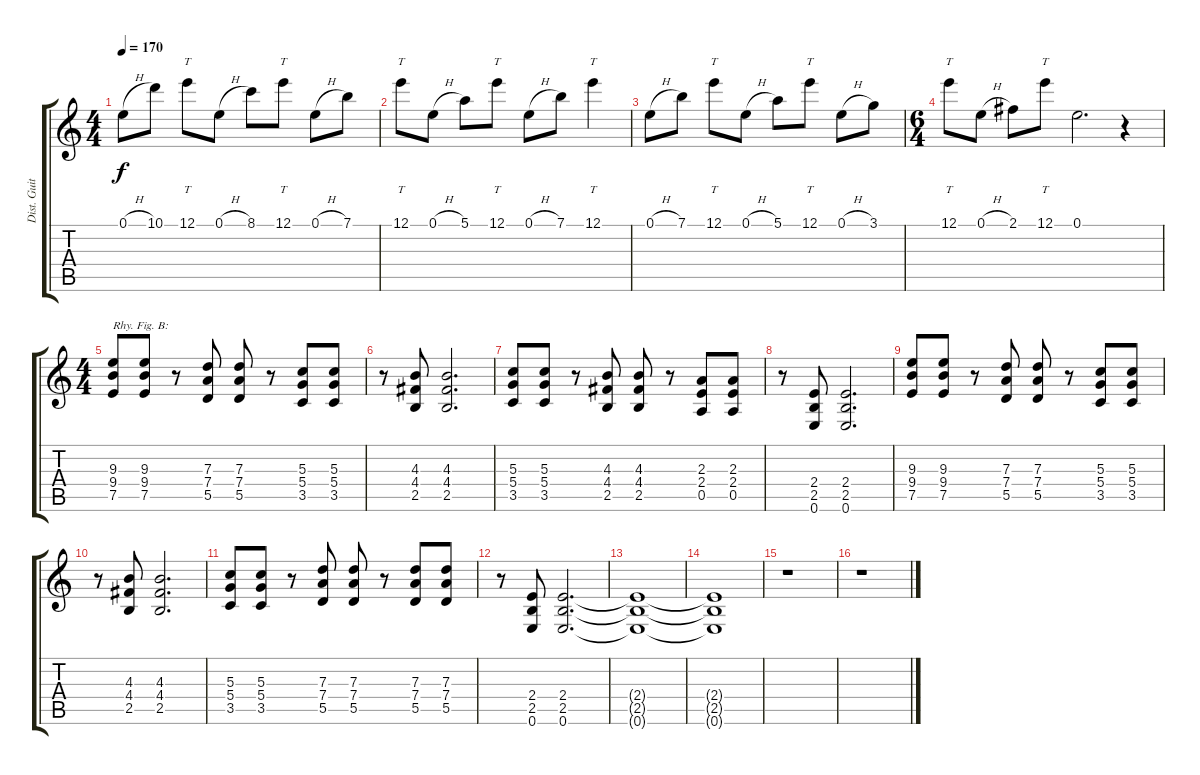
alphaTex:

\track ("Dist. Guitar 1" "Dist. Guit") {instrument distortionguitar}
\staff {score tabs}
\tuning (E4 B3 G3 D3 A2 E2) {hide}
\ts (4 4)
\tempo 170
\clef g2
\ks c
0.1{h}.8{dy f} 10.1.8 12.1.8{tt} 0.1{h}.8 8.1.8 12.1.8{tt} 0.1{h}.8 7.1.8 |
12.1.8{tt} 0.1{h}.8 5.1.8 12.1.8{tt} 0.1{h}.8 7.1.8 12.1.4{tt} |
0.1{h}.8 7.1.8 12.1.8{tt} 0.1{h}.8 5.1.8 12.1.8{tt} 0.1{h}.8 3.1.8 |
\ts (6 4)
12.1.8{tt} 0.1{h}.8 2.1.8 12.1.8{tt} 0.1.2{d} r.4 |
\ts (4 4)
(9.3 9.4 7.5).8{txt "Rhy. Fig. B:" volume 10 instrument distortionguitar} (9.3 9.4 7.5).8 r.8 (7.3 7.4 5.5).8 (7.3 7.4 5.5).8 r.8 (5.3 5.4 3.5).8 (5.3 5.4 3.5).8 |
r.8 (4.3 4.4 2.5).8 (4.3 4.4 2.5).2{d} |
(5.3 5.4 3.5).8 (5.3 5.4 3.5).8 r.8 (4.3 4.4 2.5).8 (4.3 4.4 2.5).8 r.8 (2.3 2.4 0.5).8 (2.3 2.4 0.5).8 |
r.8 (2.4 2.5 0.6).8 (2.4 2.5 0.6).2{d} |
(9.3 9.4 7.5).8 (9.3 9.4 7.5).8 r.8 (7.3 7.4 5.5).8 (7.3 7.4 5.5).8 r.8 (5.3 5.4 3.5).8 (5.3 5.4 3.5).8 |
r.8 (4.3 4.4 2.5).8 (4.3 4.4 2.5).2{d} |
(5.3 5.4 3.5).8 (5.3 5.4 3.5).8 r.8 (7.3 7.4 5.5).8 (7.3 7.4 5.5).8 r.8 (7.3 7.4 5.5).8 (7.3 7.4 5.5).8 |
r.8 (2.4 2.5 0.6).8 (2.4 2.5 0.6).2{d} |
(2.4{t} 2.5{t} 0.6{t}).1 |
(2.4{t} 2.5{t} 0.6{t}).1 |
r.1 |
r.1
